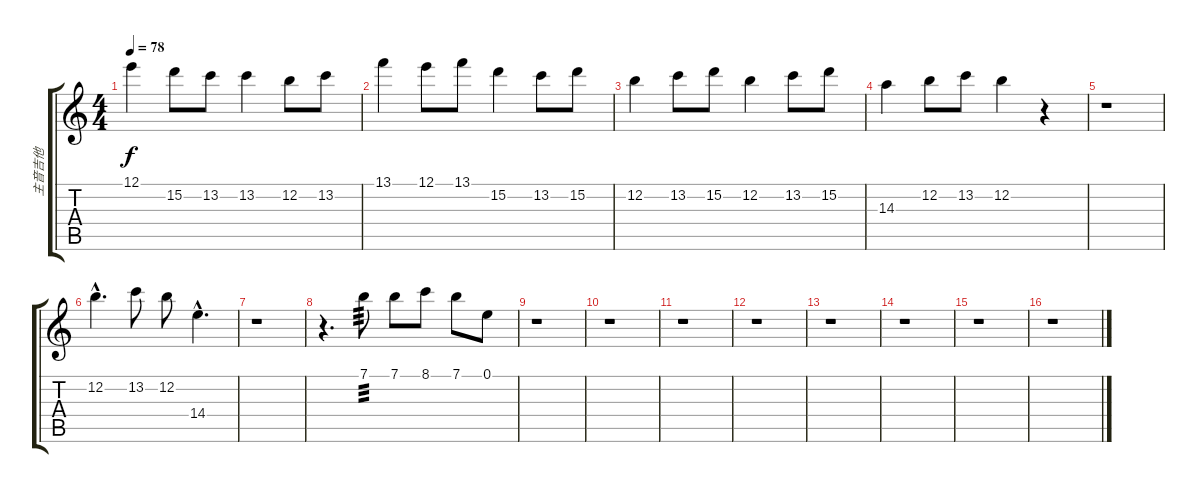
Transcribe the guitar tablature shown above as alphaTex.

\track ("主音吉他" "主音吉他") {instrument acousticguitarsteel}
\staff {score tabs}
\tuning (E4 B3 G3 D3 A2 E2) {hide}
\ts (4 4)
\tempo 78
\clef g2
\ks c
12.1.4{dy f} 15.2.8 13.2.8 13.2.4 12.2.8 13.2.8 |
13.1.4 12.1.8 13.1.8 15.2.4 13.2.8 15.2.8 |
12.2.4 13.2.8 15.2.8 12.2.4 13.2.8 15.2.8 |
14.3.4 12.2.8 13.2.8 12.2.4 r.4 |
r.1 |
12.2{hac}.4{d} 13.2.8 12.2.8 14.4{hac}.4{d} |
r.1 |
r.4{d} 7.1.8{tp 3} 7.1.8 8.1.8 7.1.8 0.1.8 |
r.1 |
r.1 |
r.1 |
r.1 |
r.1 |
r.1 |
r.1 |
r.1
